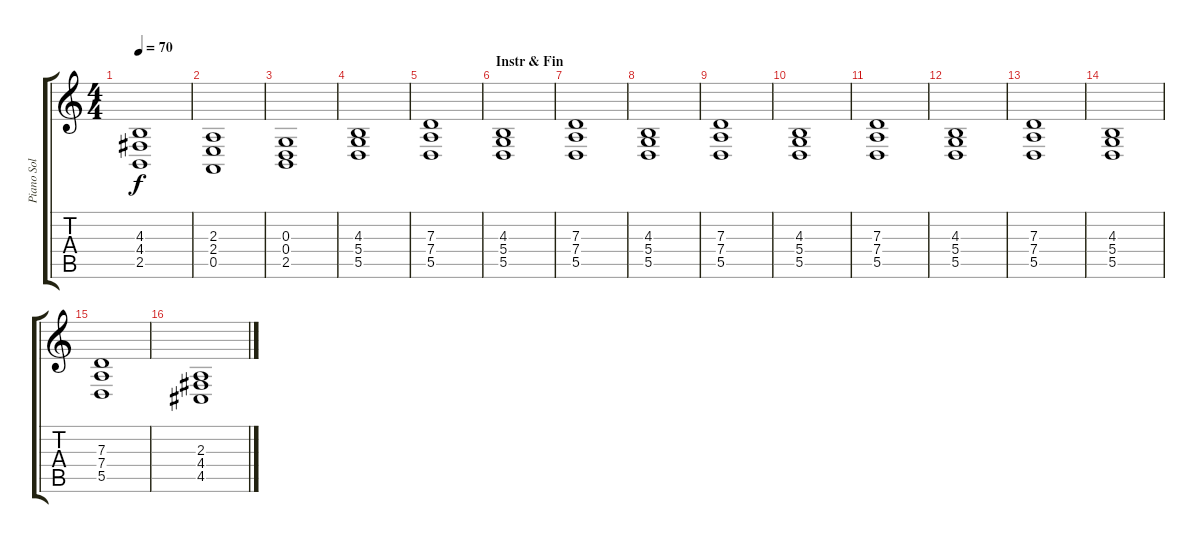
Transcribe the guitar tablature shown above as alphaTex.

\track ("Piano Sol" "Piano Sol") {instrument drawbarorgan}
\staff {score tabs}
\tuning (E4 B3 G3 D3 A2 E2) {hide}
\ts (4 4)
\tempo 70
\clef g2
\ks c
(4.3 4.4 2.5).1{dy f} |
(2.3 2.4 0.5).1 |
(0.3 0.4 2.5).1 |
(4.3 5.4 5.5).1 |
(7.3 7.4 5.5).1 |
\section ("" "Instr & Fin")
(4.3 5.4 5.5).1 |
(7.3 7.4 5.5).1 |
(4.3 5.4 5.5).1 |
(7.3 7.4 5.5).1 |
(4.3 5.4 5.5).1 |
(7.3 7.4 5.5).1 |
(4.3 5.4 5.5).1 |
(7.3 7.4 5.5).1 |
(4.3 5.4 5.5).1 |
(7.3 7.4 5.5).1 |
(2.3 4.4 4.5).1
